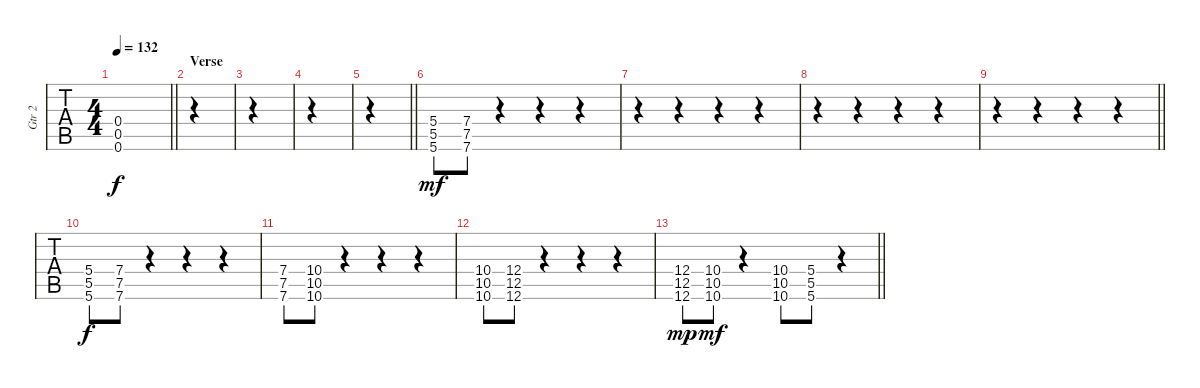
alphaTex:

\track ("Gtr 2" "Gtr 2") {instrument distortionguitar}
\staff {tabs}
\tuning (D4 A3 F3 C3 G2 C2) {hide}
\ts (4 4)
\tempo 132
\clef g2
\barLineRight lightlight
\ks bb
(0.4{t} 0.5{t} 0.6{t}).1{dy f} |
\section ("" "Verse")
|
|
|
\barLineRight lightlight
|
(5.4 5.5 5.6).8{dy mf} (7.4 7.5 7.6).8 r.4 r.4 r.4 |
r.4 r.4 r.4 r.4 |
r.4 r.4 r.4 r.4 |
\barLineRight lightlight
r.4 r.4 r.4 r.4 |
(5.4 5.5 5.6).8{dy f} (7.4 7.5 7.6).8 r.4 r.4 r.4 |
(7.4 7.5 7.6).8 (10.4 10.5 10.6).8 r.4 r.4 r.4 |
(10.4 10.5 10.6).8 (12.4 12.5 12.6).8 r.4 r.4 r.4 |
\barLineRight lightlight
(12.4 12.5 12.6).8{dy mp} (10.4 10.5 10.6).8{dy mf} r.4 (10.4 10.5 10.6).8 (5.4 5.5 5.6).8 r.4
